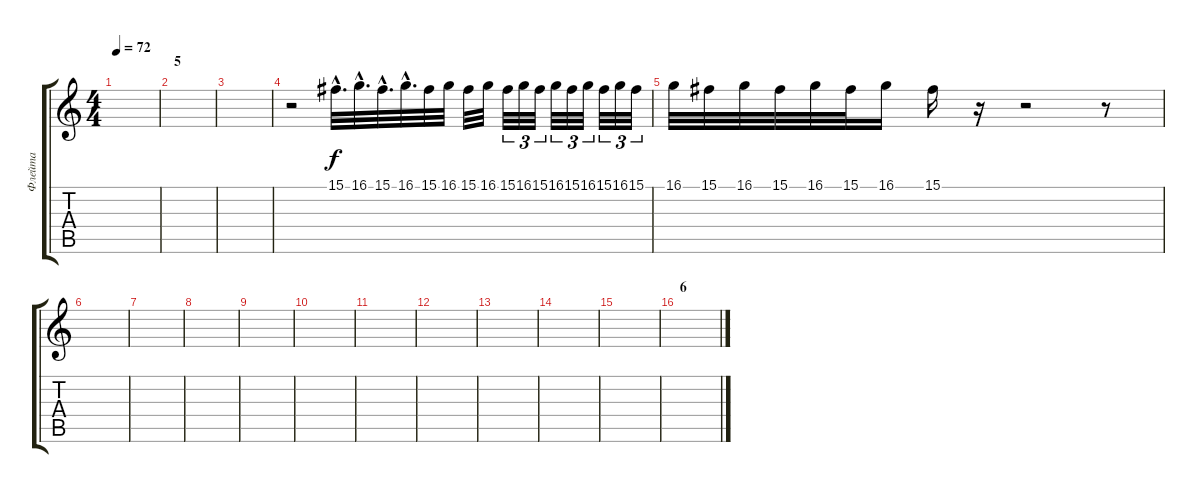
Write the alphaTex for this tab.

\track ("Флейта" "Флейта") {instrument piccolo}
\staff {score tabs}
\tuning (Eb4 Bb3 Gb3 Db3 Ab2 Eb2) {hide}
\ts (4 4)
\tempo 72
\clef g2
\ks c
|
\section ("" "5")
|
|
r.2 15.1{hac}.32{d dy f volume 5 balance 0} 16.1{hac}.32{d} 15.1{hac}.32{d} 16.1{hac}.32{d} 15.1.32 16.1.32{volume 6 balance 8} 15.1.32 16.1.32 15.1.32{tu (3 2)} 16.1.32{tu (3 2)} 15.1.32{tu (3 2)} 16.1.32{tu (3 2)} 15.1.32{tu (3 2)} 16.1.32{tu (3 2) volume 7 balance 10} 15.1.32{tu (3 2)} 16.1.32{tu (3 2)} 15.1.32{tu (3 2)} |
16.1.32 15.1.32{volume 6 balance 12} 16.1.32 15.1.32 16.1.32{volume 4} 15.1.32 16.1.16 15.1.16 r.16 r.2 r.8 |
|
|
|
|
|
|
|
|
|
|
\section ("" "6")
